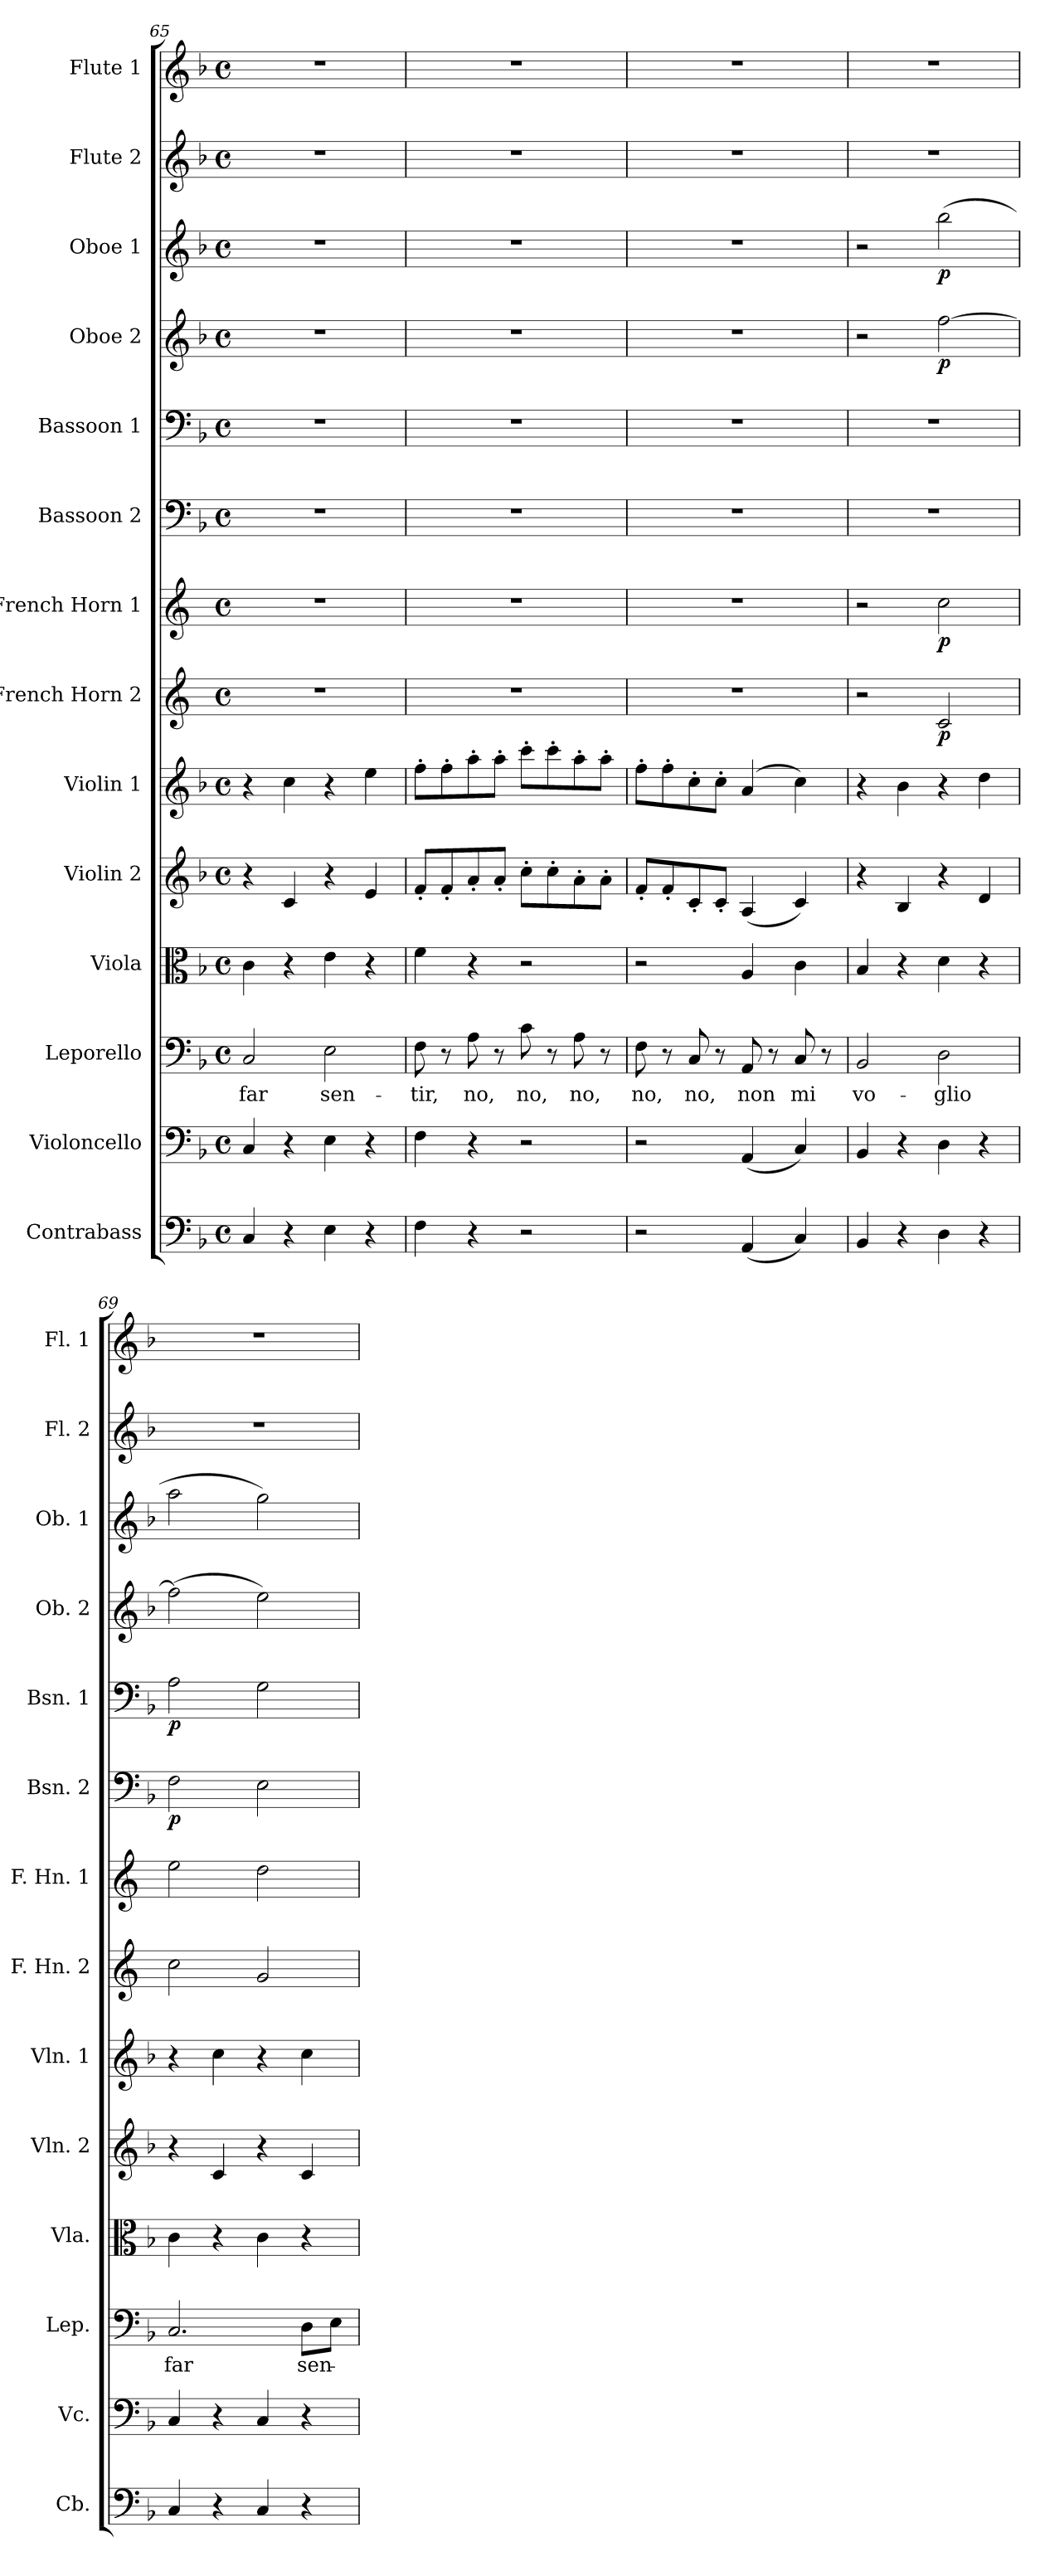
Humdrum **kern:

**kern	**kern	**kern	**text	**kern	**kern	**kern	**kern	**dynam	**kern	**dynam	**kern	**dynam	**kern	**dynam	**kern	**dynam	**kern	**dynam	**kern	**kern
*part14	*part13	*part12	*part12	*part11	*part10	*part9	*part8	*part8	*part7	*part7	*part6	*part6	*part5	*part5	*part4	*part4	*part3	*part3	*part2	*part1
*staff14	*staff13	*staff12	*staff12	*staff11	*staff10	*staff9	*staff8	*staff8	*staff7	*staff7	*staff6	*staff6	*staff5	*staff5	*staff4	*staff4	*staff3	*staff3	*staff2	*staff1
*I"Contrabass	*I"Violoncello	*I"Leporello	*	*I"Viola	*I"Violin 2	*I"Violin 1	*I"French Horn 2	*	*I"French Horn 1	*	*I"Bassoon 2	*	*I"Bassoon 1	*	*I"Oboe 2	*	*I"Oboe 1	*	*I"Flute 2	*I"Flute 1
*I'Cb.	*I'Vc.	*I'Lep.	*	*I'Vla.	*I'Vln. 2	*I'Vln. 1	*I'F. Hn. 2	*	*I'F. Hn. 1	*	*I'Bsn. 2	*	*I'Bsn. 1	*	*I'Ob. 2	*	*I'Ob. 1	*	*I'Fl. 2	*I'Fl. 1
*clefF4	*clefF4	*clefF4	*	*clefC3	*clefG2	*clefG2	*clefG2	*	*clefG2	*	*clefF4	*	*clefF4	*	*clefG2	*	*clefG2	*	*clefG2	*clefG2
*ITrd7c12	*	*	*	*	*	*	*ITrd4c7	*	*ITrd4c7	*	*	*	*	*	*	*	*	*	*	*
*k[b-]	*k[b-]	*k[b-]	*	*k[b-]	*k[b-]	*k[b-]	*k[b-]	*	*k[b-]	*	*k[b-]	*	*k[b-]	*	*k[b-]	*	*k[b-]	*	*k[b-]	*k[b-]
*M4/4	*M4/4	*M4/4	*	*M4/4	*M4/4	*M4/4	*M4/4	*	*M4/4	*	*M4/4	*	*M4/4	*	*M4/4	*	*M4/4	*	*M4/4	*M4/4
*met(c)	*met(c)	*met(c)	*	*met(c)	*met(c)	*met(c)	*met(c)	*	*met(c)	*	*met(c)	*	*met(c)	*	*met(c)	*	*met(c)	*	*met(c)	*met(c)
=65	=65	=65	=65	=65	=65	=65	=65	=65	=65	=65	=65	=65	=65	=65	=65	=65	=65	=65	=65	=65
!	!	!	!LO:LY:b	!	!	!	!	!	!	!	!	!	!	!	!	!	!	!	!	!
4CC/	4C/	2C/	far	4c\	4r	4r	1r	.	1r	.	1r	.	1r	.	1r	.	1r	.	1r	1r
4r	4r	.	.	4r	4c/	4cc\	.	.	.	.	.	.	.	.	.	.	.	.	.	.
!	!	!	!LO:LY:b	!	!	!	!	!	!	!	!	!	!	!	!	!	!	!	!	!
4EE\	4E\	2E\	sen-	4e\	4r	4r	.	.	.	.	.	.	.	.	.	.	.	.	.	.
4r	4r	.	.	4r	4e/	4ee\	.	.	.	.	.	.	.	.	.	.	.	.	.	.
=66	=66	=66	=66	=66	=66	=66	=66	=66	=66	=66	=66	=66	=66	=66	=66	=66	=66	=66	=66	=66
!	!	!	!LO:LY:b	!	!	!	!	!	!	!	!	!	!	!	!	!	!	!	!	!
4FF\	4F\	8F\	-tir,	4f\	8f'/L	8ff'\L	1r	.	1r	.	1r	.	1r	.	1r	.	1r	.	1r	1r
.	.	8r	.	.	8f'/	8ff'\	.	.	.	.	.	.	.	.	.	.	.	.	.	.
!	!	!	!LO:LY:b	!	!	!	!	!	!	!	!	!	!	!	!	!	!	!	!	!
4r	4r	8A\	no,	4r	8a'/	8aa'\	.	.	.	.	.	.	.	.	.	.	.	.	.	.
.	.	8r	.	.	8a'/J	8aa'\J	.	.	.	.	.	.	.	.	.	.	.	.	.	.
!	!	!	!LO:LY:b	!	!	!	!	!	!	!	!	!	!	!	!	!	!	!	!	!
2r	2r	8c\	no,	2r	8cc'\L	8ccc'\L	.	.	.	.	.	.	.	.	.	.	.	.	.	.
.	.	8r	.	.	8cc'\	8ccc'\	.	.	.	.	.	.	.	.	.	.	.	.	.	.
!	!	!	!LO:LY:b	!	!	!	!	!	!	!	!	!	!	!	!	!	!	!	!	!
.	.	8A\	no,	.	8a'\	8aa'\	.	.	.	.	.	.	.	.	.	.	.	.	.	.
.	.	8r	.	.	8a'\J	8aa'\J	.	.	.	.	.	.	.	.	.	.	.	.	.	.
=67	=67	=67	=67	=67	=67	=67	=67	=67	=67	=67	=67	=67	=67	=67	=67	=67	=67	=67	=67	=67
!	!	!	!LO:LY:b	!	!	!	!	!	!	!	!	!	!	!	!	!	!	!	!	!
2r	2r	8F\	no,	2r	8f'/L	8ff'\L	1r	.	1r	.	1r	.	1r	.	1r	.	1r	.	1r	1r
.	.	8r	.	.	8f'/	8ff'\	.	.	.	.	.	.	.	.	.	.	.	.	.	.
!	!	!	!LO:LY:b	!	!	!	!	!	!	!	!	!	!	!	!	!	!	!	!	!
.	.	8C/	no,	.	8c'/	8cc'\	.	.	.	.	.	.	.	.	.	.	.	.	.	.
.	.	8r	.	.	8c'/J	8cc'\J	.	.	.	.	.	.	.	.	.	.	.	.	.	.
!	!	!	!LO:LY:b	!	!	!	!	!	!	!	!	!	!	!	!	!	!	!	!	!
(<4AAA/	(<4AA/	8AA/	non	4A/	(<4A/	(>4a/	.	.	.	.	.	.	.	.	.	.	.	.	.	.
.	.	8r	.	.	.	.	.	.	.	.	.	.	.	.	.	.	.	.	.	.
!	!	!	!LO:LY:b	!	!	!	!	!	!	!	!	!	!	!	!	!	!	!	!	!
4CC/)	4C/)	8C/	mi	4c\	4c/)	4cc\)	.	.	.	.	.	.	.	.	.	.	.	.	.	.
.	.	8r	.	.	.	.	.	.	.	.	.	.	.	.	.	.	.	.	.	.
=68	=68	=68	=68	=68	=68	=68	=68	=68	=68	=68	=68	=68	=68	=68	=68	=68	=68	=68	=68	=68
!	!	!	!LO:LY:b	!	!	!	!	!	!	!	!	!	!	!	!	!	!	!	!	!
4BBB-/	4BB-/	2BB-/	vo-	4B-/	4r	4r	2r	.	2r	.	1r	.	1r	.	2r	.	2r	.	1r	1r
4r	4r	.	.	4r	4B-/	4b-\	.	.	.	.	.	.	.	.	.	.	.	.	.	.
!	!	!	!LO:LY:b	!	!	!	!	!LO:DY:b	!	!LO:DY:b	!	!	!	!	!	!LO:DY:b	!	!LO:DY:b	!	!
4DD\	4D\	2D\	-glio	4d\	4r	4r	2F/	p	2f\	p	.	.	.	.	[2ff\	p	(>2bb-\	p	.	.
4r	4r	.	.	4r	4d/	4dd\	.	.	.	.	.	.	.	.	.	.	.	.	.	.
=69	=69	=69	=69	=69	=69	=69	=69	=69	=69	=69	=69	=69	=69	=69	=69	=69	=69	=69	=69	=69
!	!	!	!LO:LY:b	!	!	!	!	!	!	!	!	!LO:DY:b	!	!LO:DY:b	!	!	!	!	!	!
4CC/	4C/	2.C/	far	4c\	4r	4r	2f\	.	2a\	.	2F\	p	2A\	p	(>2ff\]	.	2aa\	.	1r	1r
4r	4r	.	.	4r	4c/	4cc\	.	.	.	.	.	.	.	.	.	.	.	.	.	.
4CC/	4C/	.	.	4c\	4r	4r	2c/	.	2g\	.	2E\	.	2G\	.	2ee\)	.	2gg\)	.	.	.
!	!	!	!LO:LY:b	!	!	!	!	!	!	!	!	!	!	!	!	!	!	!	!	!
4r	4r	8D\L	sen-	4r	4c/	4cc\	.	.	.	.	.	.	.	.	.	.	.	.	.	.
.	.	8E\J	.	.	.	.	.	.	.	.	.	.	.	.	.	.	.	.	.	.
=	=	=	=	=	=	=	=	=	=	=	=	=	=	=	=	=	=	=	=	=
*-	*-	*-	*-	*-	*-	*-	*-	*-	*-	*-	*-	*-	*-	*-	*-	*-	*-	*-	*-	*-
